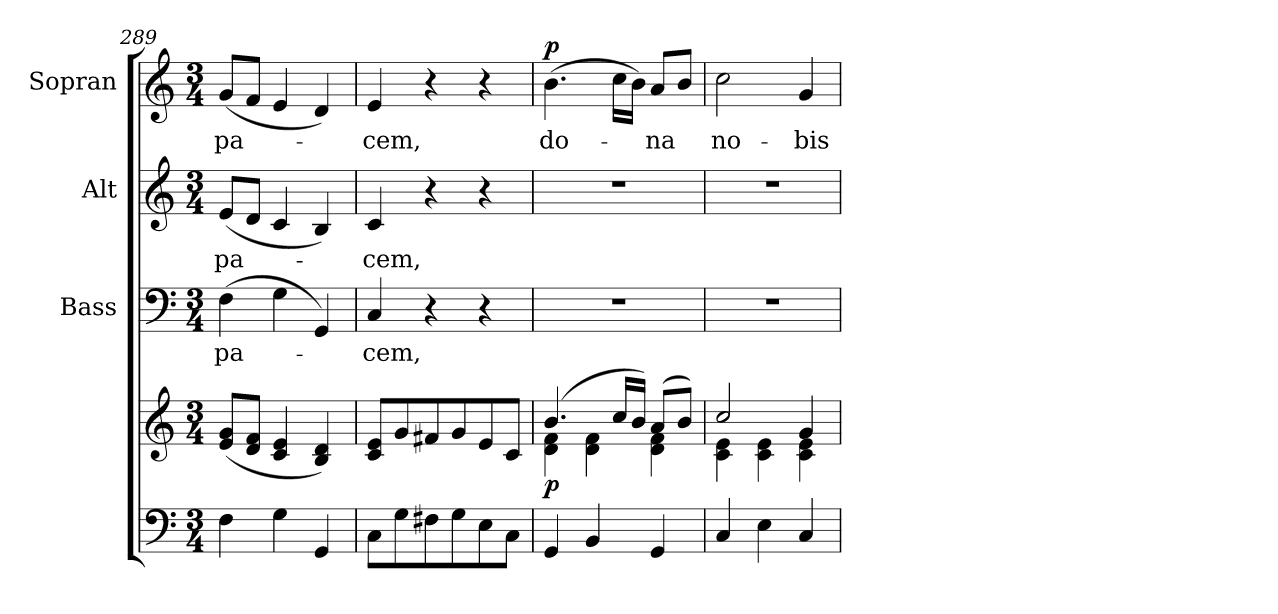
**kern	**kern	**dynam	**kern	**text	**kern	**text	**kern	**text	**dynam
*part4	*part4	*part4	*part3	*part3	*part2	*part2	*part1	*part1	*part1
*staff5	*staff4	*staff4/5	*staff3	*staff3	*staff2	*staff2	*staff1	*staff1	*staff1
*	*	*	*I"Bass	*	*I"Alt	*	*I"Sopran	*	*
*	*	*	*I'B.	*	*I'A.	*	*I'S.	*	*
!!LO:LB:g=z
*clefF4	*clefG2	*	*clefF4	*	*clefG2	*	*clefG2	*	*
*k[]	*k[]	*	*k[]	*	*k[]	*	*k[]	*	*
*C:	*C:	*	*C:	*	*C:	*	*C:	*	*
*M3/4	*M3/4	*	*M3/4	*	*M3/4	*	*M3/4	*	*
=289	=289	=289	=289	=289	=289	=289	=289	=289	=289
!	!	!	!	!LO:LY:b	!	!LO:LY:b	!	!LO:LY:b	!
4F\	(<8e/ 8g/L	.	(>4F\	pa-	(<8e/L	pa-	(<8g/L	pa-	.
.	8d/ 8f/J	.	.	.	8d/J	.	8f/J	.	.
4G\	4c/ 4e/	.	4G\	.	4c/	.	4e/	.	.
4GG/	4B/ 4d/)	.	4GG/)	.	4B/)	.	4d/)	.	.
=290	=290	=290	=290	=290	=290	=290	=290	=290	=290
!	!	!	!	!LO:LY:b	!	!LO:LY:b	!	!LO:LY:b	!
8C\L	8c/ 8e/L	.	4C/	-cem,	4c/	-cem,	4e/	-cem,	.
8G\	8g/	.	.	.	.	.	.	.	.
8F#X\	8f#X/	.	4r	.	4r	.	4r	.	.
8G\	8g/	.	.	.	.	.	.	.	.
8E\	8e/	.	4r	.	4r	.	4r	.	.
8C\J	8c/J	.	.	.	.	.	.	.	.
=291	=291	=291	=291	=291	=291	=291	=291	=291	=291
*	*^	*	*	*	*	*	*	*	*
!	!	!	!LO:DY:b	!	!	!	!	!	!LO:LY:b	!LO:DY:a
4GG/	(4.b/	4d\ 4f\	p	2.r	.	2.r	.	(>4.b\	do-	p
4BB/	.	4d\ 4f\	.	.	.	.	.	.	.	.
.	16cc/LL	.	.	.	.	.	.	16cc\LL	.	.
.	16b/JJ)	.	.	.	.	.	.	16b\JJ)	.	.
!	!	!	!	!	!	!	!	!	!LO:LY:b	!
4GG/	(>8a/L	4d\ 4f\	.	.	.	.	.	8a/L	-na	.
.	8b/J)	.	.	.	.	.	.	8b/J	.	.
=292	=292	=292	=292	=292	=292	=292	=292	=292	=292	=292
!	!	!	!	!	!	!	!	!	!LO:LY:b	!
4C/	2cc/	4c\ 4e\	.	2.r	.	2.r	.	2cc\	no-	.
4E\	.	4c\ 4e\	.	.	.	.	.	.	.	.
!	!	!	!	!	!	!	!	!	!LO:LY:b	!
4C/	4g/	4c\ 4e\	.	.	.	.	.	4g/	-bis	.
*	*v	*v	*	*	*	*	*	*	*	*
=	=	=	=	=	=	=	=	=	=
*-	*-	*-	*-	*-	*-	*-	*-	*-	*-
